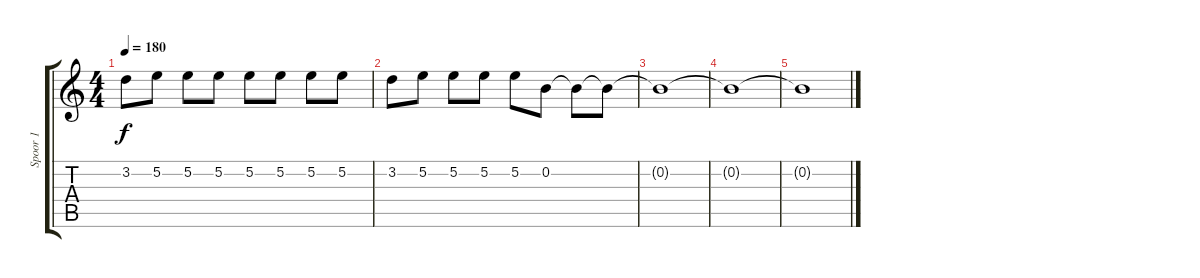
\track ("Spoor 1" "Spoor 1") {instrument distortionguitar}
\staff {score tabs}
\tuning (E4 B3 G3 D3 A2 E2) {hide}
\ts (4 4)
\tempo 180
\clef g2
\ks c
3.2.8{dy f} 5.2.8 5.2.8 5.2.8 5.2.8 5.2.8 5.2.8 5.2.8 |
3.2.8 5.2.8 5.2.8 5.2.8 5.2.8 0.2.8 0.2{t}.8 0.2{t}.8 |
0.2{t}.1 |
0.2{t}.1 |
0.2{t}.1
